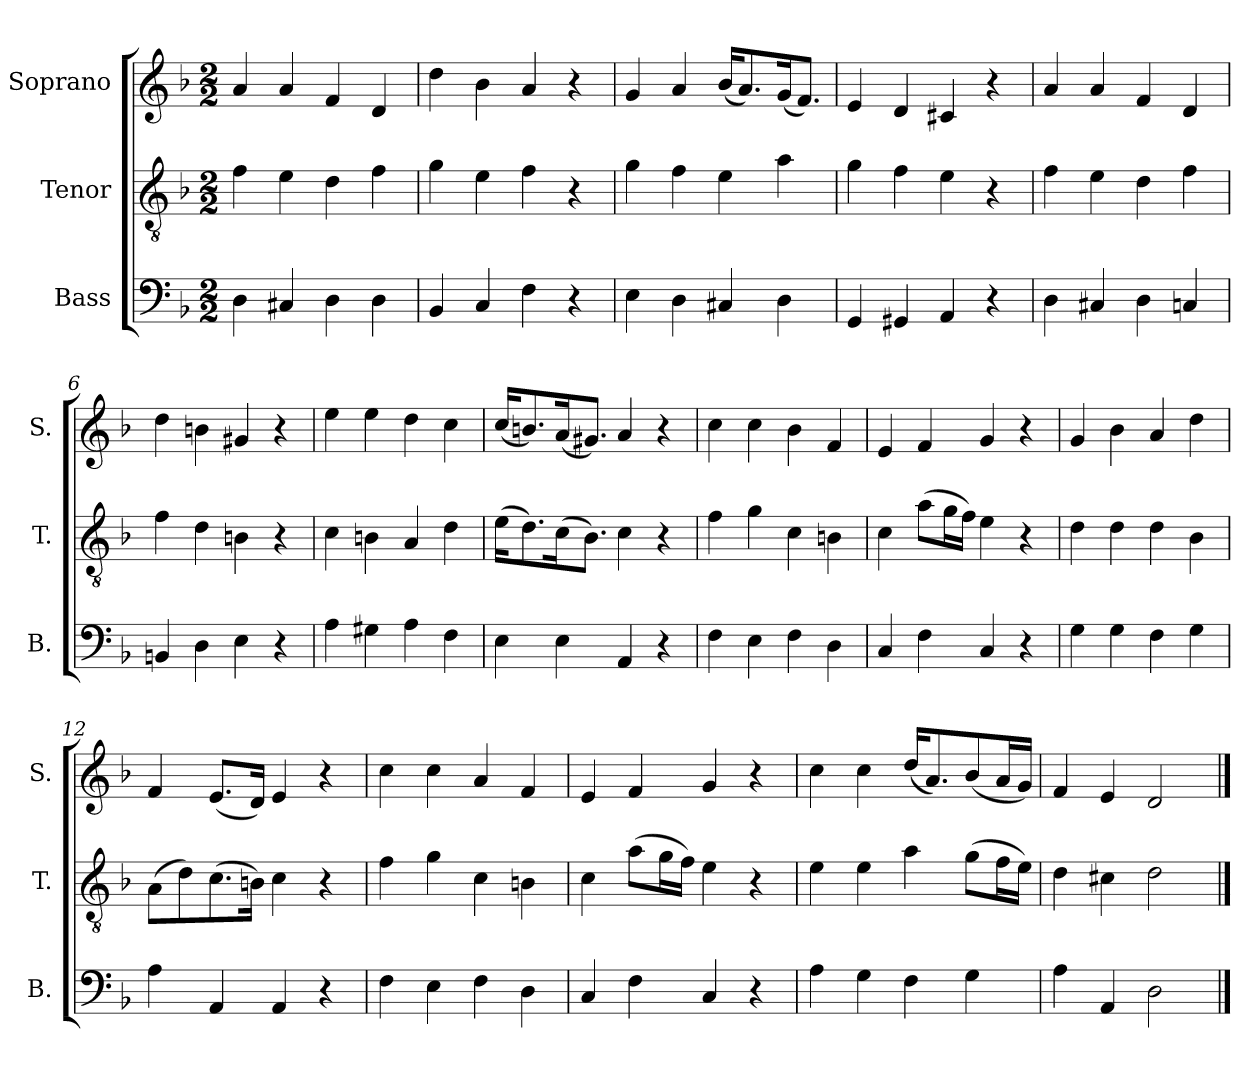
**kern	**kern	**kern
*part3	*part2	*part1
*staff3	*staff2	*staff1
*I"Bass	*I"Tenor	*I"Soprano
*I'B.	*I'T.	*I'S.
*clefF4	*clefGv2	*clefG2
*k[b-]	*k[b-]	*k[b-]
*F:	*F:	*F:
*M2/2	*M2/2	*M2/2
=1	=1	=1
4D\	4f\	4a/
4C#X/	4e\	4a/
4D\	4d\	4f/
4D\	4f\	4d/
=2	=2	=2
4BB-/	4g\	4dd\
4C/	4e\	4b-\
4F\	4f\	4a/
4r	4r	4r
=3	=3	=3
4E\	4g\	4g/
4D\	4f\	4a/
4C#X/	4e\	(16b-/KL
.	.	8.a/)
4D\	4a\	(16g/K
.	.	8.f/J)
=4	=4	=4
4GG/	4g\	4e/
4GG#X/	4f\	4d/
4AA/	4e\	4c#X/
4r	4r	4r
=5	=5	=5
4D\	4f\	4a/
4C#X/	4e\	4a/
4D\	4d\	4f/
4Cn/	4f\	4d/
=6	=6	=6
4BBn/	4f\	4dd\
4D\	4d\	4bn\
4E\	4Bn\	4g#X/
4r	4r	4r
!!LO:LB:g=z
=7	=7	=7
4A\	4c\	4ee\
4G#X\	4Bn\	4ee\
4A\	4A/	4dd\
4F\	4d\	4cc\
=8	=8	=8
4E\	(16e\KL	(16cc/KL
.	8.d\)	8.bn/)
4E\	(16c\K	(16a/K
.	8.B-\J)	8.g#X/J)
4AA/	4c\	4a/
4r	4r	4r
=9	=9	=9
4F\	4f\	4cc\
4E\	4g\	4cc\
4F\	4c\	4b-\
4D\	4Bn\	4f/
=10	=10	=10
4C/	4c\	4e/
4F\	(8a\L	4f/
.	16g\L	.
.	16f\JJ)	.
4C/	4e\	4g/
4r	4r	4r
=11	=11	=11
4G\	4d\	4g/
4G\	4d\	4b-\
4F\	4d\	4a/
4G\	4B-\	4dd\
=12	=12	=12
4A\	(8A\L	4f/
.	8d\)	.
4AA/	(8.c\	(8.e/L
.	16Bn\Jk)	16d/Jk)
4AA/	4c\	4e/
4r	4r	4r
!!LO:LB:g=z
=13	=13	=13
4F\	4f\	4cc\
4E\	4g\	4cc\
4F\	4c\	4a/
4D\	4Bn\	4f/
=14	=14	=14
4C/	4c\	4e/
4F\	(8a\L	4f/
.	16g\L	.
.	16f\JJ)	.
4C/	4e\	4g/
4r	4r	4r
=15	=15	=15
4A\	4e\	4cc\
4G\	4e\	4cc\
4F\	4a\	(16dd/KL
.	.	8.a/)
4G\	(8g\L	(8b-/
.	16f\L	16a/L
.	16e\JJ)	16g/JJ)
=16	=16	=16
4A\	4d\	4f/
4AA/	4c#X\	4e/
2D\	2d\	2d/
==	==	==
*-	*-	*-
